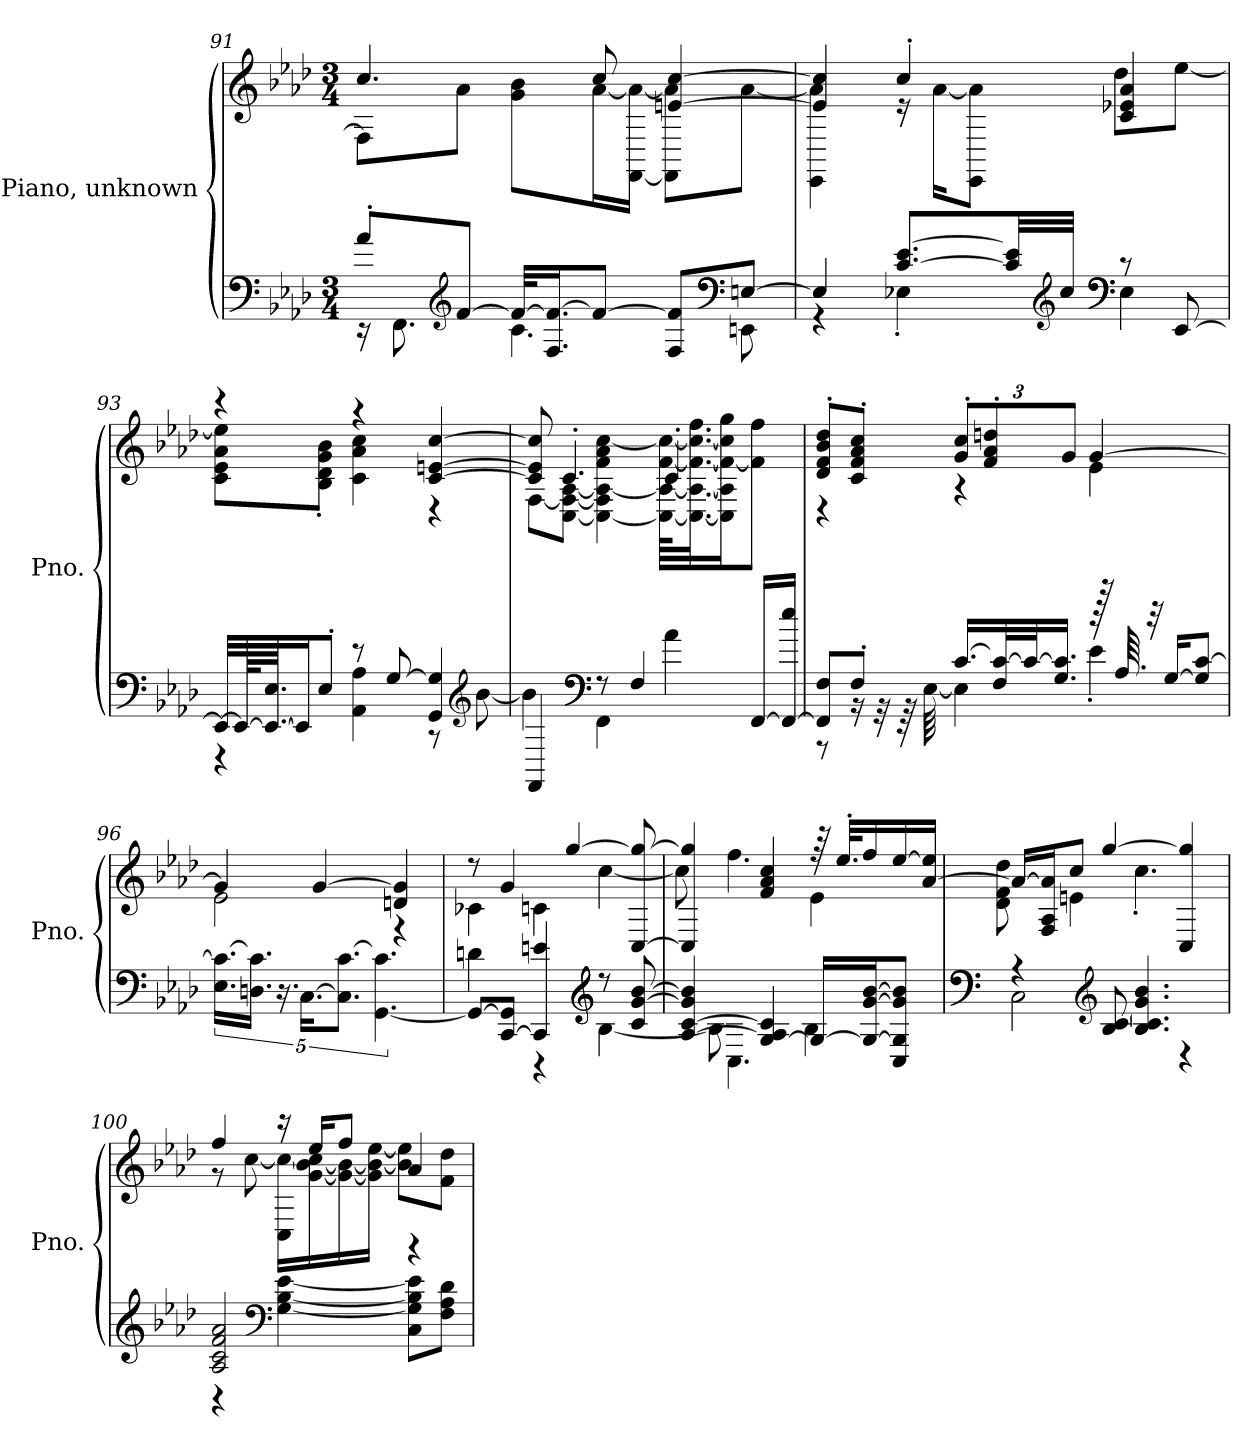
**kern	**kern
*part1	*part1
*staff2	*staff1
*I"Piano, unknown	*
*I'Pno.	*
*clefF4	*clefG2
*k[b-e-a-d-]	*k[b-e-a-d-]
*M3/4	*M3/4
=91	=91
*^	*^
8a-'/L	16r	4.cc/	8F\L]
.	8.FF\	.	.
*clefG2	*	*	*
[8f/J	.	.	8a-\J
32f/KLL_	4.c\	.	8g\ 8b-\L
16.F/ 16.f/_J	.	.	.
8f/J_	.	8cc/	[16a-\L
.	.	.	[16FF\ 16a-\_JJ
8F/ 8f/]L	.	[4en/ [4cc/	8FF\] 8a-\]L
*clefF4	*	*	*
[8En/J	8EEn\	.	[8a-\J
!!LO:LB:g=z	!!
=92	=92	=92	=92
4E/]	4r	4e/] 4cc/]	4EE-\ 4a-\]
[8.c/ [8.e-/L	4E-X'\	4cc'/	16r
.	.	.	[16a-\KL
.	.	.	8EE-\ 8a-\]J
32c/] 32e-/]LL	.	.	.
*clefG2	*	*	*
32cc/JJJ	.	.	.
*clefF4	*	*	*
8r	4E-\	4c/ 4e-X/ 4a-/	8dd-\L
[8EE-/	.	.	[8ee-\J
=93	=93	=93	=93
32EE-/LLL_	4r	4r	8c\ 8e-\ 8a-\ 8ee-\]L
128EE-/KL_	.	.	.
64.EE-/_ 64.E-/JJ	.	.	.
16EE-/J]	.	.	.
8E-'/J	.	.	8B-\' 8d-\' 8g\' 8b-\'J
8r	4AA-\ 4A-\	4r	4c\ 4a-\ 4cc\
[8G/	.	.	.
4GG/ 4G/]	8r	[4c/ [4en/ [4cc/	4r
*clefG2	*	*	*
.	[8b-\	.	.
=94	=94	=94	=94
4FF/	4b-\]	8c/] 8e/] 8cc/]	[8F\L
.	.	4.c'/	[8C\ 8F\_ [8A-\J
*clefF4	*	*	*
8r	4FF\	.	4C\_ 4F\] 4A-\_ 4f\ 4a-\ [4cc\
4F/	.	.	.
.	4a-\	4c'/	64C\_ 64A-\_ [64f\ 64cc\_KLLL
.	.	.	32.C\_ 32.A-\_ 32.f\_ 32.cc\_ 32.ff\J
.	.	.	16C\] 16A-\] 16f\_ 16cc\] 16gg\J
[16FF/LL	.	.	8f\] 8ff\J
16FF/_ 16ee-/JJ	.	.	.
!!LO:LB:g=z	!!
=95	=95	=95	=95
8FF/] 8F/L	8r	8d-/' 8f/' 8b-/' 8dd-/'L	4r
8F'/J	16r	8c/' 8f/' 8a-/' 8cc/'J	.
.	32r	.	.
.	64r	.	.
.	[64E-\	.	.
*	*	*Xbrackettup	*
[16.c/LL	4E-\]	12g/' 12cc/'L	4r
.	.	12f/' 12a-/' 12ddn/'	.
32F/ 32c/_L	.	.	.
32c/J_	.	.	.
16.G/ 16.c/]JJ	.	.	.
.	.	12g/J	.
128r	4e-'\	[4g/	4e-\
64.A-/	.	.	.
32r	.	.	.
[16G/KL	.	.	.
8G/] [8c/J	.	.	.
*v	*v	*	*
=96	=96	=96
20.E-\ 20.c\_LL	4g/]	2e-\
20.Dn\ 20.c\]JJ	.	.
20.r	.	.
[20.C\KL	.	.
.	[4g/	.
10.C\] [10.c\J	.	.
[5.GG\ 5.c\]	.	.
.	4dn/ 4g/]	4r
=97	=97	=97
*^	*	*
8GG/L_	4dn\	8r	4c-X\
[8CC/ 8GG/]J	.	4g/	.
4CC/] 4en/	4r	.	4cn\
.	.	[4gg/	.
*clefG2	*	*	*
8r	[4B-\	.	[4cc\
8c/ [8g/ [8b-/	.	[8C/ 8gg/_	.
!!LO:LB:g=z	!!
=98	=98	=98	=98
[4A-/ [4c/ 4g/] 4b-/]	8B-\]	4C/] 4gg/]	8cc\]
.	4.C\	.	4.ff\
[4G/ 4A-/] 4c/]	.	4f/ 4a-/ 4cc/	.
16G/LL_	4B-\	64r	4e-\
.	.	32.ee-'/KLL	.
16G/_ [16g/ [16b-/J	.	16ff/	.
8C/ 8G/] 8g/] 8b-/]J	.	[16ee-/	.
.	.	[16a-/ 16ee-/]JJ	.
=99	=99	=99	=99
*clefF4	*	*	*
4r	2C\	16a-/LL_	8d-\ 8f\ 8dd-\
.	.	16F/ 16A-/ 16a-/]J	.
.	.	8cc/J	4en\
*clefG2	*	*	*
[8B-/ [8c/	.	[4gg/	.
4.B-/] 4.c/] 4.g/ 4.b-/	.	.	4.cc'\
.	4r	4C/ 4gg/]	.
=100	=100	=100	=100
2A-/ 2c/ 2f/ 2a-/	4r	4ff/	8r
.	.	.	[8cc\
*clefF4	*	*	*
.	[4G\ [4B-\ [4e-\	16r	16C\ 16cc\_LL
.	.	16ee-/KL	[16g\ [16b-\ 16cc\]
.	.	8ff/J	16g\_ 16b-\_
.	.	.	16g\] 16b-\_ [16ee-\JJ
4r	8C\ 8G\] 8B-\] 8e-\]L	4a-/	8b-\] 8ee-\]L
.	8F\ 8A-\ 8d-\J	.	8f\ 8dd-\J
*v	*v	*	*
*	*v	*v
=	=
*-	*-
